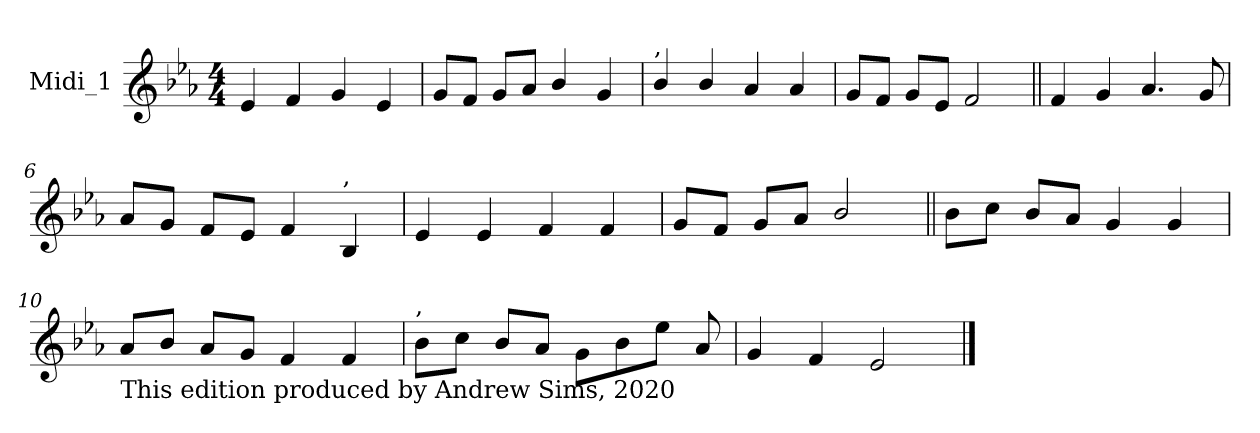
**kern
*part1
*staff1
*I"Midi_1
*clefG2
*k[b-e-a-]
*E-:
*M4/4
=1
4e-
4f
4g
4e-
=2
8gL
8fJ
8gL
8a-/J
4b-/
4g/
=3
!LO:TX:a:t=,
4b-/
4b-/
4a-
4a-
=4
8gL
8fJ
8gL
8e-J
2f
!!LO:LB:g=z
=5||
4f
4g
4.a-
8g
=6
8a-L
8gJ
8fL
8e-J
4f
!LO:TX:a:t=,
4B-
=7
4e-
4e-
4f
4f
=8
8gL
8fJ
8gL
8a-J
2b-/
!!LO:LB:g=z
=9||
8b-L
8ccJ
8b-L
8a-J
4g
4g
=10
!LO:TX:b:t=This edition produced by Andrew Sims, 2020
8a-L
8b-J
8a-L
8gJ
4f
4f
=11
!LO:TX:a:t=,
8b-L
8ccJ
8b-L
8a-J
8gL
8b-
8ee-J
8a-
=12
4g
4f
2e-
==
*-
